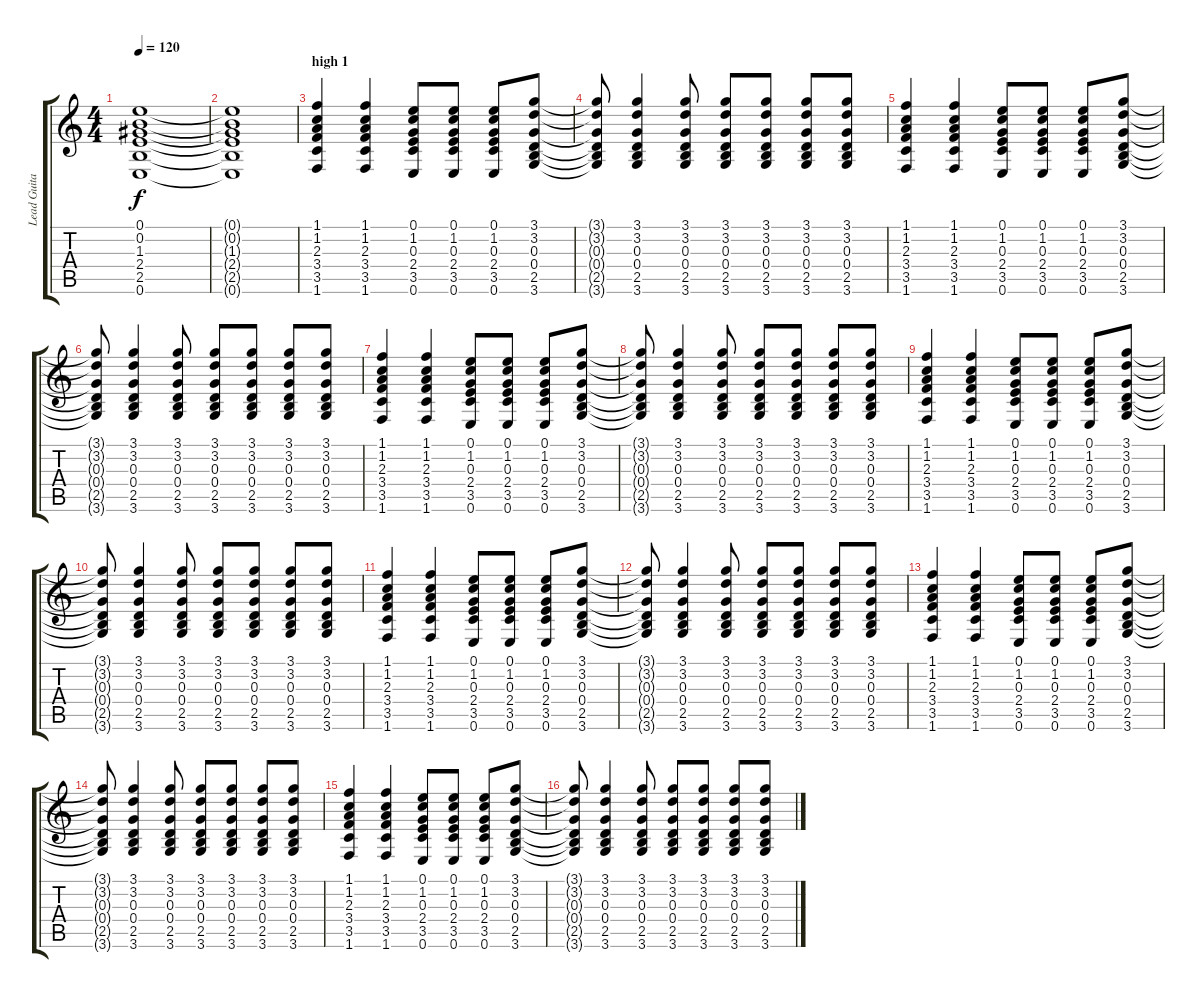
\track ("Lead Guitar (Neol Gallagher)" "Lead Guita") {instrument distortionguitar}
\staff {score tabs}
\tuning (E4 B3 G3 D3 A2 E2) {hide}
\ts (4 4)
\tempo 120
\clef g2
\ks c
(0.1 0.2 1.3 2.4 2.5 0.6).1{dy f} |
(0.1{t} 0.2{t} 1.3{t} 2.4{t} 2.5{t} 0.6{t}).1 |
\section ("" "high 1")
(1.1 1.2 2.3 3.4 3.5 1.6).4 (1.1 1.2 2.3 3.4 3.5 1.6).4 (0.1 1.2 0.3 2.4 3.5 0.6).8 (0.1 1.2 0.3 2.4 3.5 0.6).8 (0.1 1.2 0.3 2.4 3.5 0.6).8 (3.1 3.2 0.3 0.4 2.5 3.6).8 |
(3.1{t} 3.2{t} 0.3{t} 0.4{t} 2.5{t} 3.6{t}).8 (3.1 3.2 0.3 0.4 2.5 3.6).4 (3.1 3.2 0.3 0.4 2.5 3.6).8 (3.1 3.2 0.3 0.4 2.5 3.6).8 (3.1 3.2 0.3 0.4 2.5 3.6).8 (3.1 3.2 0.3 0.4 2.5 3.6).8 (3.1 3.2 0.3 0.4 2.5 3.6).8 |
(1.1 1.2 2.3 3.4 3.5 1.6).4 (1.1 1.2 2.3 3.4 3.5 1.6).4 (0.1 1.2 0.3 2.4 3.5 0.6).8 (0.1 1.2 0.3 2.4 3.5 0.6).8 (0.1 1.2 0.3 2.4 3.5 0.6).8 (3.1 3.2 0.3 0.4 2.5 3.6).8 |
(3.1{t} 3.2{t} 0.3{t} 0.4{t} 2.5{t} 3.6{t}).8 (3.1 3.2 0.3 0.4 2.5 3.6).4 (3.1 3.2 0.3 0.4 2.5 3.6).8 (3.1 3.2 0.3 0.4 2.5 3.6).8 (3.1 3.2 0.3 0.4 2.5 3.6).8 (3.1 3.2 0.3 0.4 2.5 3.6).8 (3.1 3.2 0.3 0.4 2.5 3.6).8 |
(1.1 1.2 2.3 3.4 3.5 1.6).4 (1.1 1.2 2.3 3.4 3.5 1.6).4 (0.1 1.2 0.3 2.4 3.5 0.6).8 (0.1 1.2 0.3 2.4 3.5 0.6).8 (0.1 1.2 0.3 2.4 3.5 0.6).8 (3.1 3.2 0.3 0.4 2.5 3.6).8 |
(3.1{t} 3.2{t} 0.3{t} 0.4{t} 2.5{t} 3.6{t}).8 (3.1 3.2 0.3 0.4 2.5 3.6).4 (3.1 3.2 0.3 0.4 2.5 3.6).8 (3.1 3.2 0.3 0.4 2.5 3.6).8 (3.1 3.2 0.3 0.4 2.5 3.6).8 (3.1 3.2 0.3 0.4 2.5 3.6).8 (3.1 3.2 0.3 0.4 2.5 3.6).8 |
(1.1 1.2 2.3 3.4 3.5 1.6).4 (1.1 1.2 2.3 3.4 3.5 1.6).4 (0.1 1.2 0.3 2.4 3.5 0.6).8 (0.1 1.2 0.3 2.4 3.5 0.6).8 (0.1 1.2 0.3 2.4 3.5 0.6).8 (3.1 3.2 0.3 0.4 2.5 3.6).8 |
(3.1{t} 3.2{t} 0.3{t} 0.4{t} 2.5{t} 3.6{t}).8 (3.1 3.2 0.3 0.4 2.5 3.6).4 (3.1 3.2 0.3 0.4 2.5 3.6).8 (3.1 3.2 0.3 0.4 2.5 3.6).8 (3.1 3.2 0.3 0.4 2.5 3.6).8 (3.1 3.2 0.3 0.4 2.5 3.6).8 (3.1 3.2 0.3 0.4 2.5 3.6).8 |
(1.1 1.2 2.3 3.4 3.5 1.6).4 (1.1 1.2 2.3 3.4 3.5 1.6).4 (0.1 1.2 0.3 2.4 3.5 0.6).8 (0.1 1.2 0.3 2.4 3.5 0.6).8 (0.1 1.2 0.3 2.4 3.5 0.6).8 (3.1 3.2 0.3 0.4 2.5 3.6).8 |
(3.1{t} 3.2{t} 0.3{t} 0.4{t} 2.5{t} 3.6{t}).8 (3.1 3.2 0.3 0.4 2.5 3.6).4 (3.1 3.2 0.3 0.4 2.5 3.6).8 (3.1 3.2 0.3 0.4 2.5 3.6).8 (3.1 3.2 0.3 0.4 2.5 3.6).8 (3.1 3.2 0.3 0.4 2.5 3.6).8 (3.1 3.2 0.3 0.4 2.5 3.6).8 |
(1.1 1.2 2.3 3.4 3.5 1.6).4 (1.1 1.2 2.3 3.4 3.5 1.6).4 (0.1 1.2 0.3 2.4 3.5 0.6).8 (0.1 1.2 0.3 2.4 3.5 0.6).8 (0.1 1.2 0.3 2.4 3.5 0.6).8 (3.1 3.2 0.3 0.4 2.5 3.6).8 |
(3.1{t} 3.2{t} 0.3{t} 0.4{t} 2.5{t} 3.6{t}).8 (3.1 3.2 0.3 0.4 2.5 3.6).4 (3.1 3.2 0.3 0.4 2.5 3.6).8 (3.1 3.2 0.3 0.4 2.5 3.6).8 (3.1 3.2 0.3 0.4 2.5 3.6).8 (3.1 3.2 0.3 0.4 2.5 3.6).8 (3.1 3.2 0.3 0.4 2.5 3.6).8 |
(1.1 1.2 2.3 3.4 3.5 1.6).4 (1.1 1.2 2.3 3.4 3.5 1.6).4 (0.1 1.2 0.3 2.4 3.5 0.6).8 (0.1 1.2 0.3 2.4 3.5 0.6).8 (0.1 1.2 0.3 2.4 3.5 0.6).8 (3.1 3.2 0.3 0.4 2.5 3.6).8 |
(3.1{t} 3.2{t} 0.3{t} 0.4{t} 2.5{t} 3.6{t}).8 (3.1 3.2 0.3 0.4 2.5 3.6).4 (3.1 3.2 0.3 0.4 2.5 3.6).8 (3.1 3.2 0.3 0.4 2.5 3.6).8 (3.1 3.2 0.3 0.4 2.5 3.6).8 (3.1 3.2 0.3 0.4 2.5 3.6).8 (3.1 3.2 0.3 0.4 2.5 3.6).8
